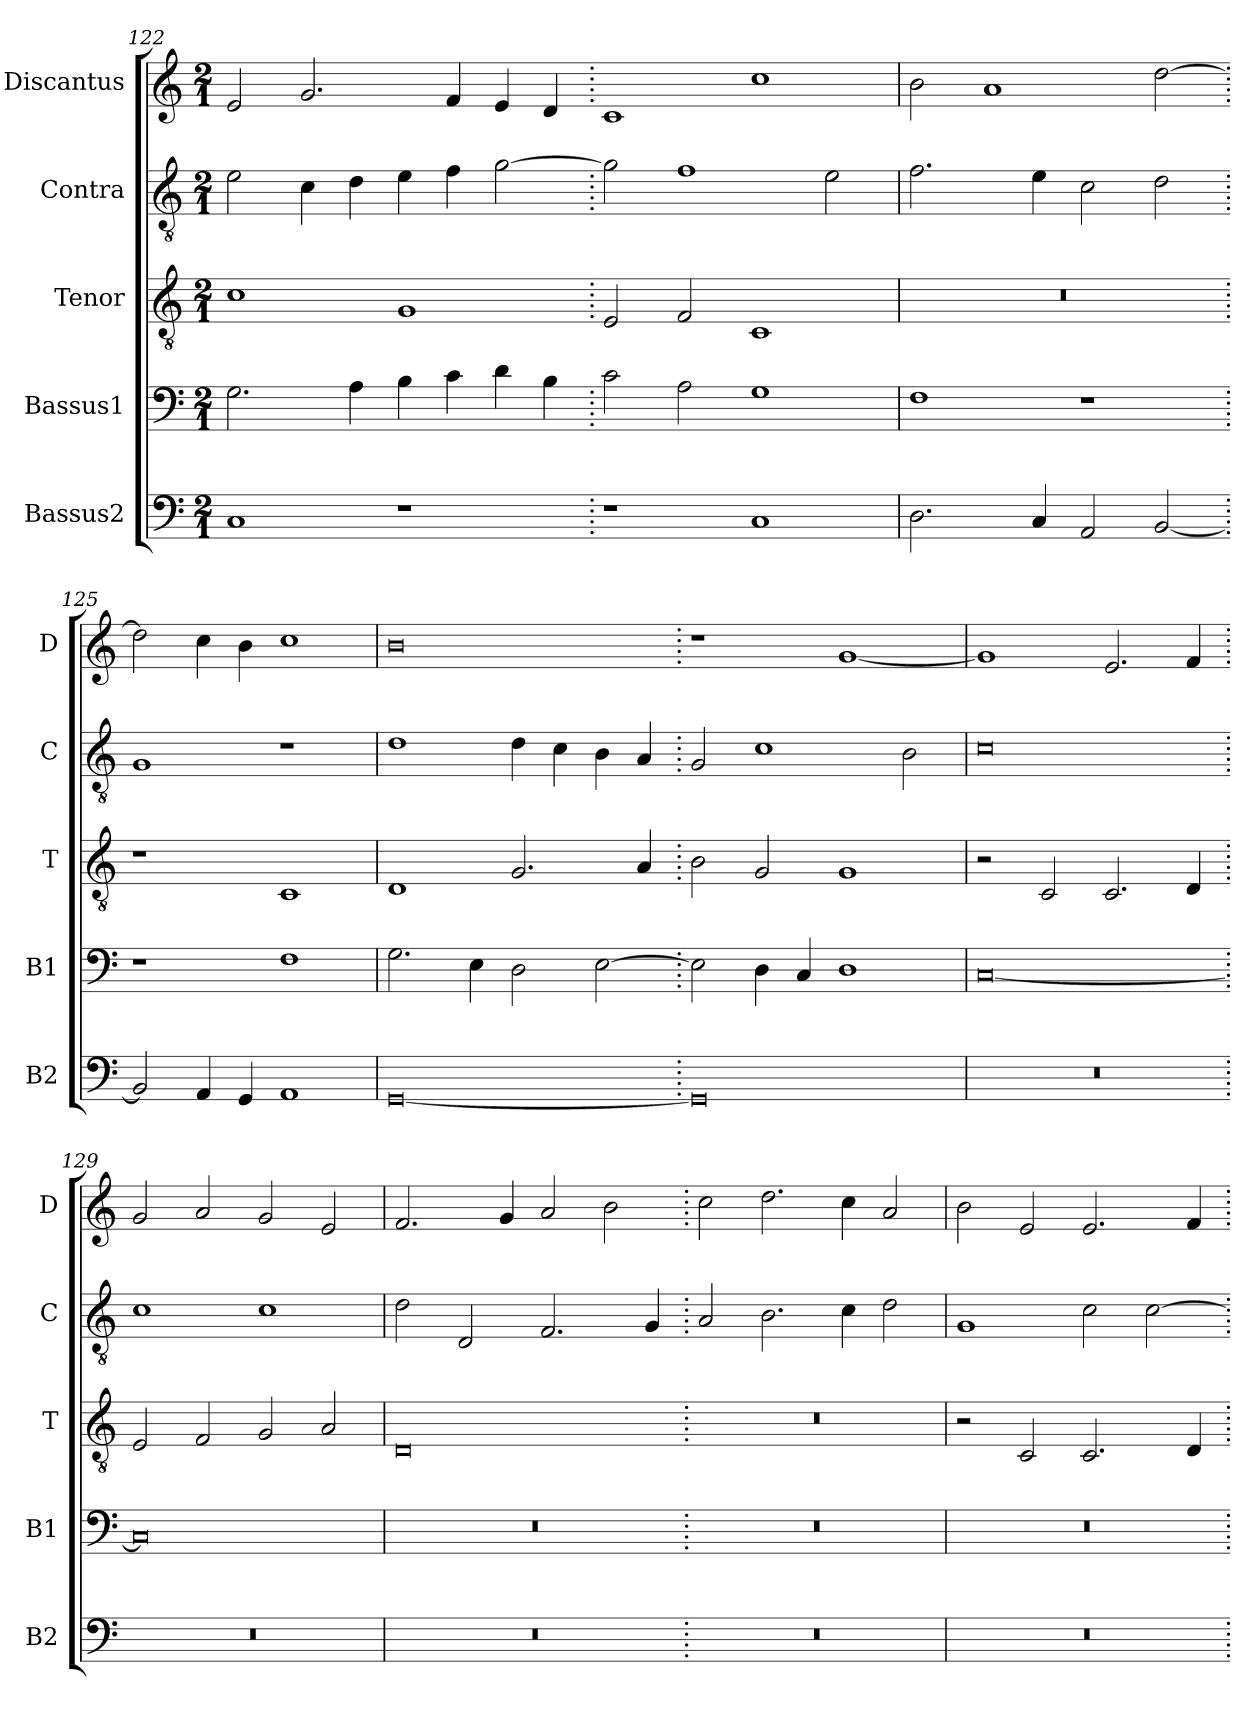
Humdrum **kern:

**kern	**kern	**kern	**kern	**kern
*part5	*part4	*part3	*part2	*part1
*staff5	*staff4	*staff3	*staff2	*staff1
*I"Bassus2	*I"Bassus1	*I"Tenor	*I"Contra	*I"Discantus
*I'B2	*I'B1	*I'T	*I'C	*I'D
*clefF4	*clefF4	*clefGv2	*clefGv2	*clefG2
*k[]	*k[]	*k[]	*k[]	*k[]
*M2/1	*M2/1	*M2/1	*M2/1	*M2/1
=122	=122	=122	=122	=122
1C	2.G\	1c	2e\	2e/
.	.	.	4c\	2.g/
.	4A\	.	4d\	.
1r	4B\	1G	4e\	.
.	4c\	.	4f\	4f/
.	4d\	.	[2g\	4e/
.	4B\	.	.	4d/
=123.	=123.	=123.	=123.	=123.
1r	2c\	2E/	2g\]	1c
.	2A\	2F/	1f	.
1C	1G	1C	.	1cc
.	.	.	2e\	.
=124	=124	=124	=124	=124
2.D\	1F	0r	2.f\	2b\
.	.	.	.	1a
4C/	.	.	4e\	.
2AA/	1r	.	2c\	.
[2BB/	.	.	2d\	[2dd\
=125.	=125.	=125.	=125.	=125.
2BB/]	1r	1r	1G	2dd\]
4AA/	.	.	.	4cc\
4GG/	.	.	.	4b\
1AA	1F	1C	1r	1cc
=126	=126	=126	=126	=126
[0GG	2.G\	1D	1d	0b
.	4E\	.	.	.
.	2D\	2.G/	4d\	.
.	.	.	4c\	.
.	[2E\	.	4B\	.
.	.	4A/	4A/	.
=127.	=127.	=127.	=127.	=127.
0GG]	2E\]	2B\	2G/	1r
.	4D\	2G/	1c	.
.	4C/	.	.	.
.	1D	1G	.	[1g
.	.	.	2B\	.
=128	=128	=128	=128	=128
0r	[0C	2r	0c	1g]
.	.	2C/	.	.
.	.	2.C/	.	2.e/
.	.	4D/	.	4f/
=129.	=129.	=129.	=129.	=129.
0r	0C]	2E/	1c	2g/
.	.	2F/	.	2a/
.	.	2G/	1c	2g/
.	.	2A/	.	2e/
=130	=130	=130	=130	=130
0r	0r	0D	2d\	2.f/
.	.	.	2D/	.
.	.	.	.	4g/
.	.	.	2.F/	2a/
.	.	.	.	2b\
.	.	.	4G/	.
=131.	=131.	=131.	=131.	=131.
0r	0r	0r	2A/	2cc\
.	.	.	2.B\	2.dd\
.	.	.	4c\	4cc\
.	.	.	2d\	2a/
=132	=132	=132	=132	=132
0r	0r	2r	1G	2b\
.	.	2C/	.	2e/
.	.	2.C/	2c\	2.e/
.	.	.	[2c\	.
.	.	4D/	.	4f/
=.	=.	=.	=.	=.
*-	*-	*-	*-	*-
